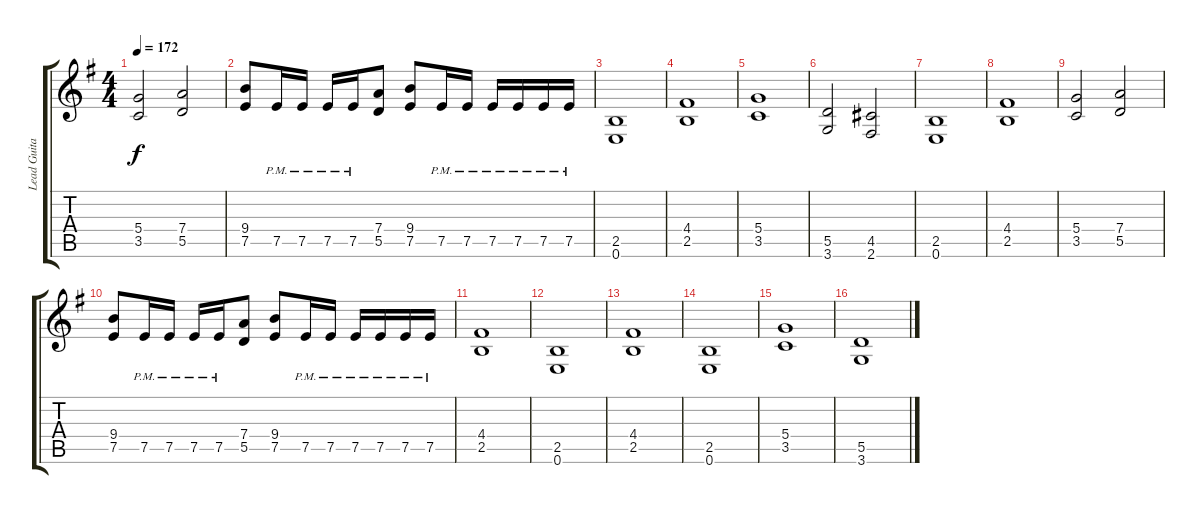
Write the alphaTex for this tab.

\track ("Lead Guitar I" "Lead Guita") {instrument overdrivenguitar}
\staff {score tabs}
\tuning (E4 B3 G3 D3 A2 E2) {hide}
\ts (4 4)
\tempo 172
\clef g2
\ks eminor
(5.4 3.5).2{dy f} (7.4 5.5).2 |
(9.4 7.5).8 7.5{pm}.16 7.5{pm}.16 7.5{pm}.16 7.5{pm}.16 (7.4 5.5).8 (9.4 7.5).8 7.5{pm}.16 7.5{pm}.16 7.5{pm}.16 7.5{pm}.16 7.5{pm}.16 7.5{pm}.16 |
(2.5 0.6).1 |
(4.4 2.5).1 |
(5.4 3.5).1 |
(5.5 3.6).2 (4.5 2.6).2 |
(2.5 0.6).1 |
(4.4 2.5).1 |
(5.4 3.5).2 (7.4 5.5).2 |
(9.4 7.5).8 7.5{pm}.16 7.5{pm}.16 7.5{pm}.16 7.5{pm}.16 (7.4 5.5).8 (9.4 7.5).8 7.5{pm}.16 7.5{pm}.16 7.5{pm}.16 7.5{pm}.16 7.5{pm}.16 7.5{pm}.16 |
(4.4 2.5).1 |
(2.5 0.6).1 |
(4.4 2.5).1 |
(2.5 0.6).1 |
(5.4 3.5).1 |
(5.5 3.6).1
